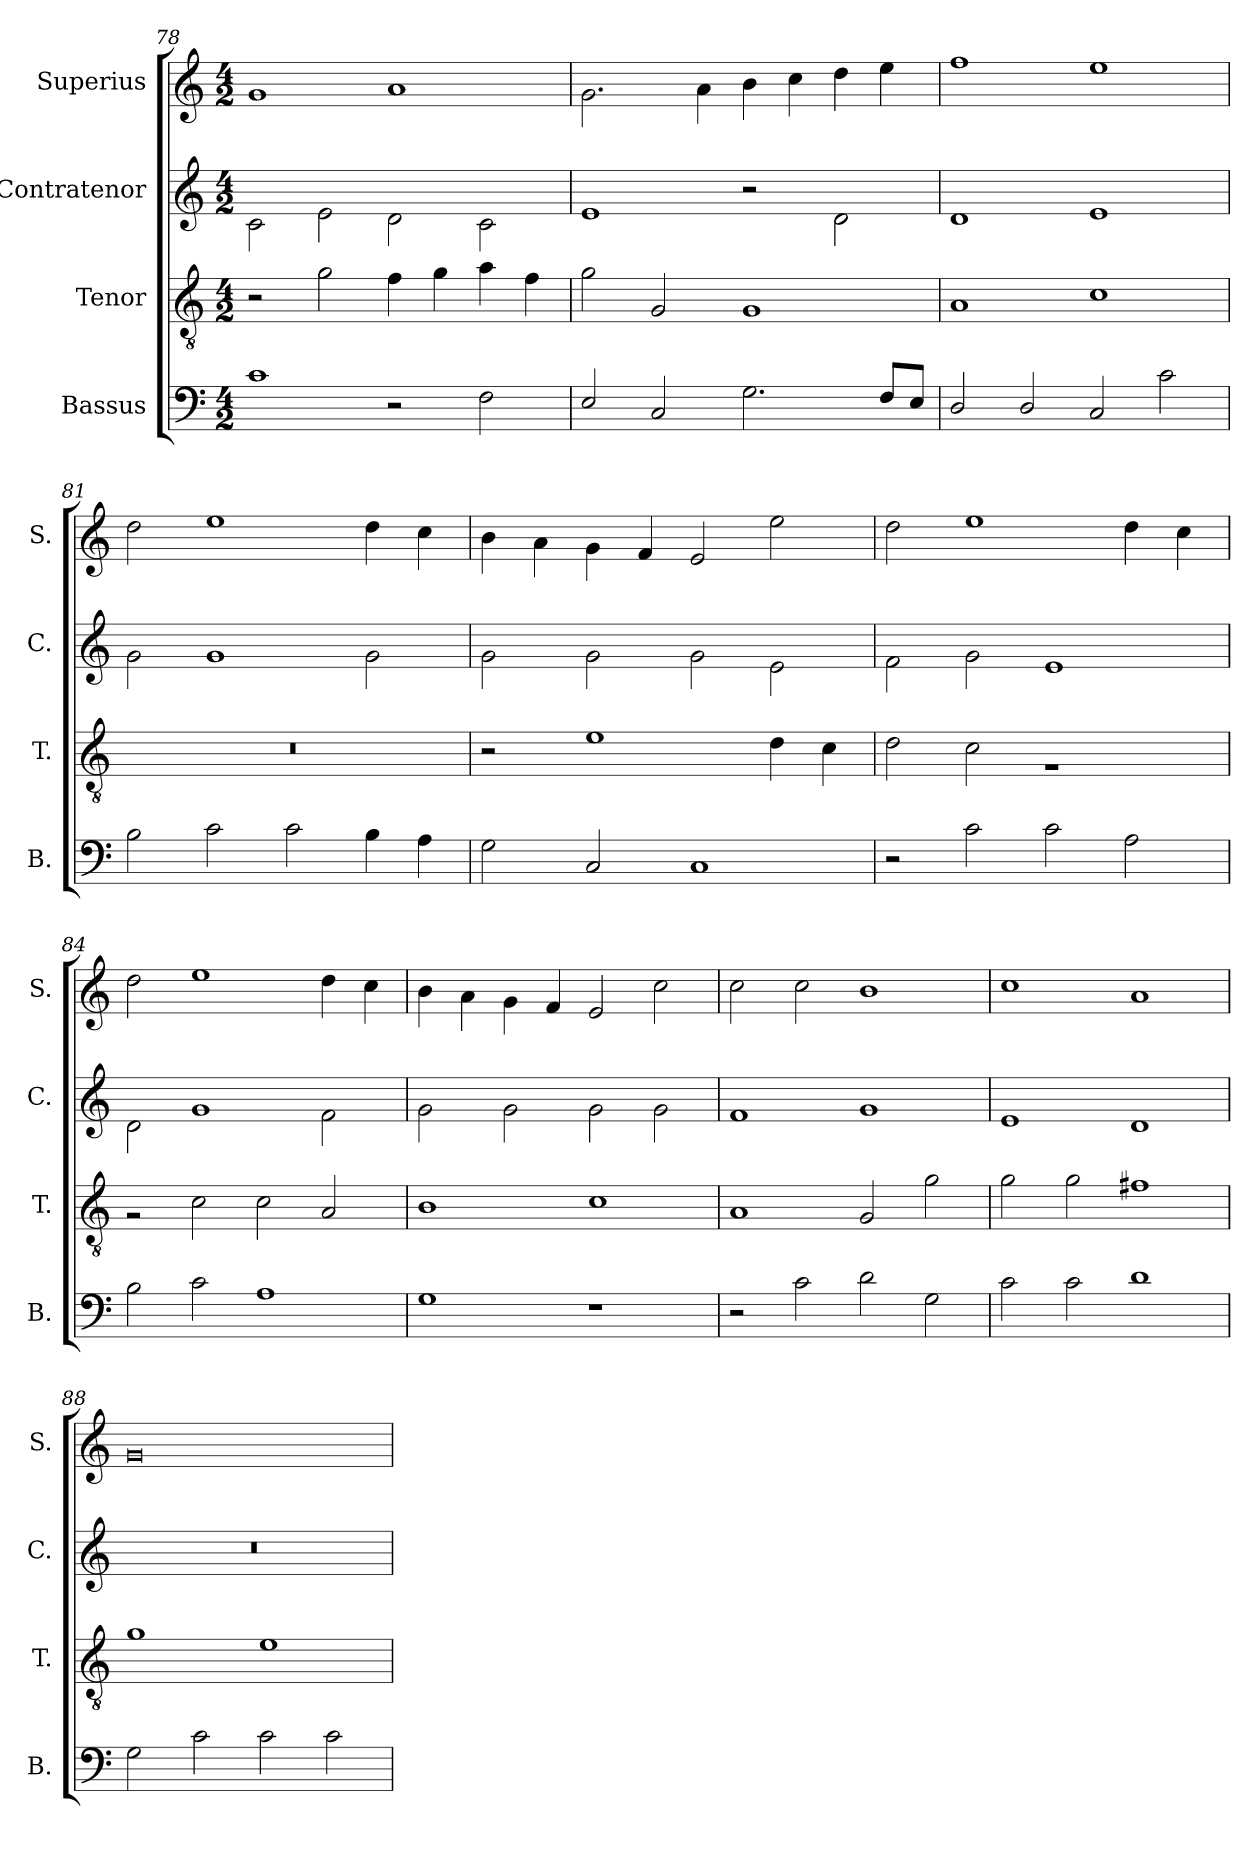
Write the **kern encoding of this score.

**kern	**kern	**kern	**kern
*part4	*part3	*part2	*part1
*staff4	*staff3	*staff2	*staff1
*I"Bassus	*I"Tenor	*I"Contratenor	*I"Superius
*I'B.	*I'T.	*I'C.	*I'S.
*clefF4	*clefGv2	*clefG2	*clefG2
*k[]	*k[]	*k[]	*k[]
*M4/2	*M4/2	*M4/2	*M4/2
=78	=78	=78	=78
1c	2r	2c\	1g
.	2g\	2e\	.
2r	4f\	2d\	1a
.	4g\	.	.
2F\	4a\	2c\	.
.	4f\	.	.
=79	=79	=79	=79
2E/	2g\	1e	2.g\
2C/	2G/	.	.
.	.	.	4a\
2.G\	1G	2r	4b\
.	.	.	4cc\
.	.	2d\	4dd\
8F/L	.	.	4ee\
8E/J	.	.	.
=80	=80	=80	=80
2D/	1A	1d	1ff
2D/	.	.	.
2C/	1c	1e	1ee
2c\	.	.	.
!!LO:PB:g=z
=81	=81	=81	=81
2B\	0r	2g\	2dd\
2c\	.	1g	1ee
2c\	.	.	.
4B\	.	2g\	4dd\
4A\	.	.	4cc\
=82	=82	=82	=82
2G\	2r	2g\	4b\
.	.	.	4a\
2C/	1e	2g\	4g\
.	.	.	4f/
1C	.	2g\	2e/
.	4d\	2e\	2ee\
.	4c\	.	.
=83	=83	=83	=83
2r	2d\	2f\	2dd\
2c\	2c\	2g\	1ee
2c\	1rA	1e	.
2A\	.	.	4dd\
.	.	.	4cc\
=84	=84	=84	=84
2B\	2rA	2d\	2dd\
2c\	2c\	1g	1ee
1A	2c\	.	.
.	2A/	2f\	4dd\
.	.	.	4cc\
=85	=85	=85	=85
1G	1B	2g\	4b\
.	.	.	4a\
.	.	2g\	4g\
.	.	.	4f/
1r	1c	2g\	2e/
.	.	2g\	2cc\
!!LO:LB:g=z
=86	=86	=86	=86
2r	1A	1f	2cc\
2c\	.	.	2cc\
2d\	2G/	1g	1b
2G\	2g\	.	.
!!LO:LB:g=z
=87	=87	=87	=87
2c\	2g\	1e	1cc
2c\	2g\	.	.
1d	1f#X	1d	1a
=88	=88	=88	=88
2G\	1g	0r	0g
2c\	.	.	.
2c\	1e	.	.
2c\	.	.	.
=	=	=	=
*-	*-	*-	*-
